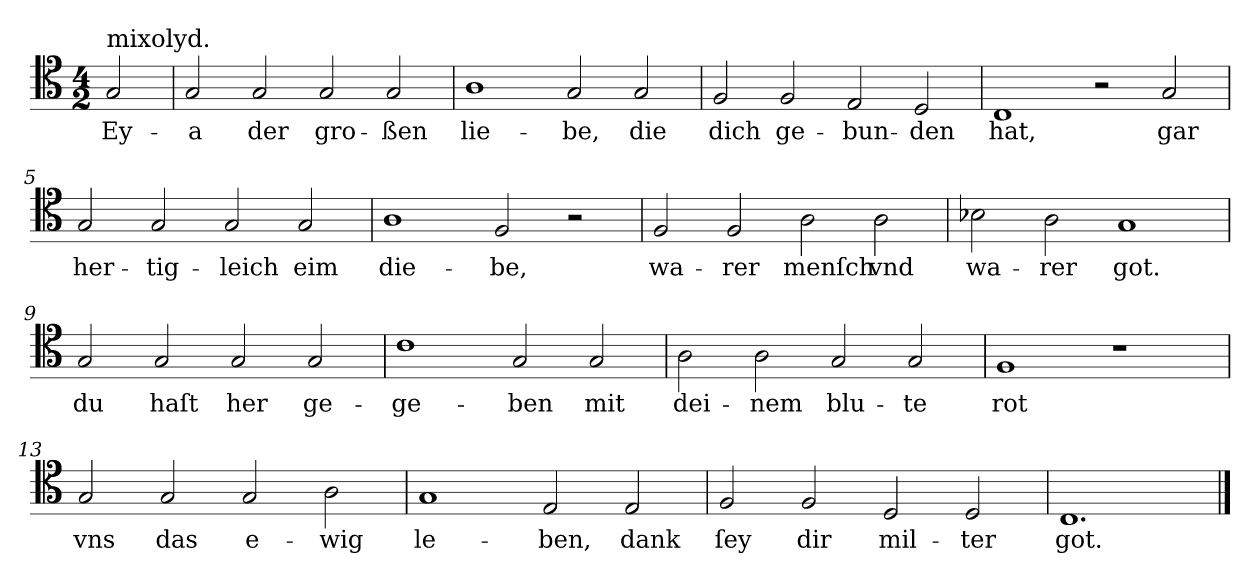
**kern	**text
*part1	*part1
*staff1	*staff1
*clefC4	*
*k[]	*
*M4/2	*
=	=
!LO:TX:a:t=mixolyd.	!
2G	Ey-
=1	=1
2G	-a
2G	der
2G	gro-
2G	-ßen
=2	=2
1A	lie-
2G	-be,
2G	die
=3	=3
2F	dich
2F	ge-
2E	-bun-
2D	-den
=4	=4
1C	hat,
2r	.
2G	gar
=5	=5
2G	her-
2G	-tig-
2G	-leich
2G	eim
=6	=6
1A	die-
2F	-be,
2r	.
=7	=7
2F	wa-
2F	-rer
2A	menſch
2A	vnd
=8	=8
2B-X	wa-
2A	-rer
1G	got.
=9	=9
2G	du
2G	haſt
2G	her
2G	ge-
=10	=10
1c	-ge-
2G	-ben
2G	mit
=11	=11
2A	dei-
2A	-nem
2G	blu-
2G	-te
=12	=12
1F	rot
1r	.
=13	=13
2G	vns
2G	das
2G	e-
2A	-wig
=14	=14
1G	le-
2E	-ben,
2E	dank
=15	=15
2F	ſey
2F	dir
2D	mil-
2D	-ter
=16	=16
1.C	got.
==	==
*-	*-
